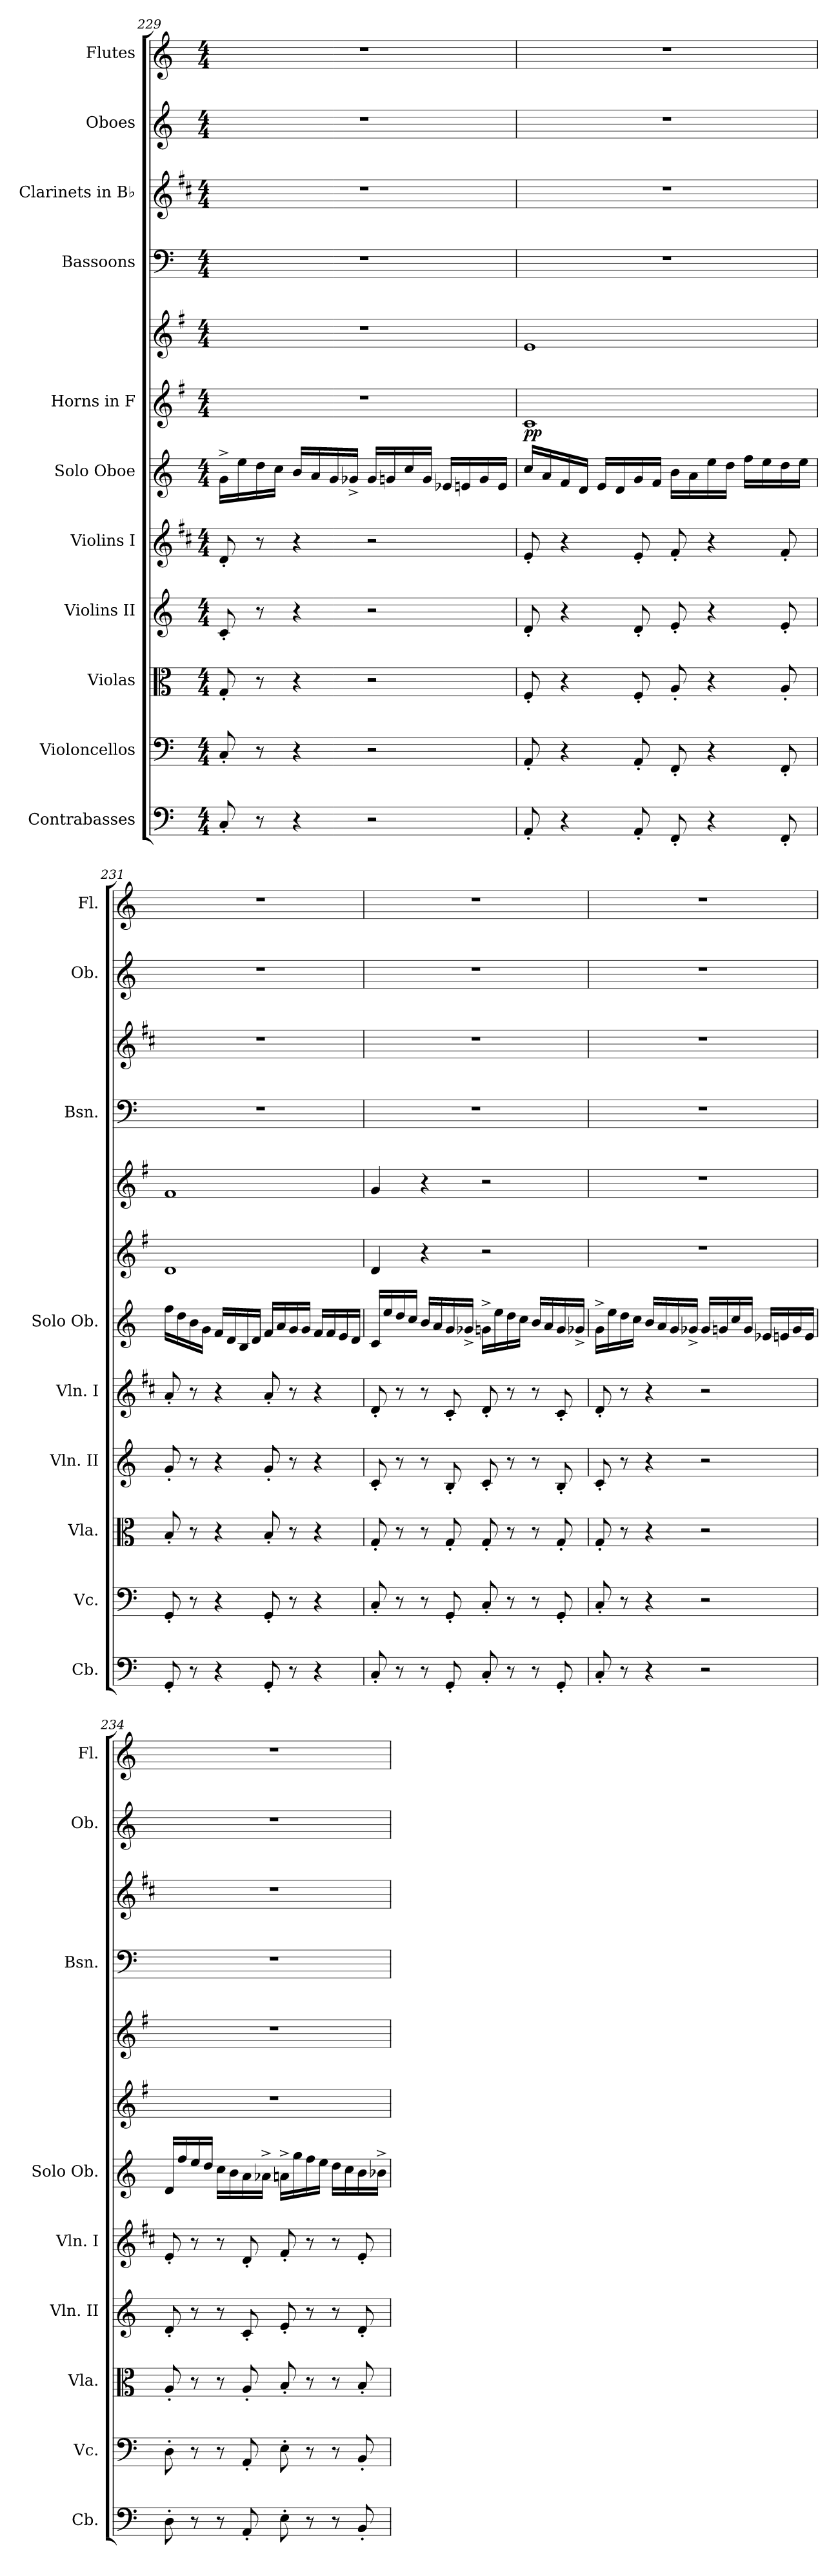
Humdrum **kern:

**kern	**kern	**kern	**kern	**kern	**kern	**kern	**kern	**dynam	**kern	**kern	**kern	**kern
*part11	*part10	*part9	*part8	*part7	*part6	*part5	*part5	*part5	*part4	*part3	*part2	*part1
*staff12	*staff11	*staff10	*staff9	*staff8	*staff7	*staff6	*staff5	*staff5/6	*staff4	*staff3	*staff2	*staff1
*I"Contrabasses	*I"Violoncellos	*I"Violas	*I"Violins II	*I"Violins I	*I"Solo Oboe	*I"Horns in F	*	*	*I"Bassoons	*I"Clarinets in B♭	*I"Oboes	*I"Flutes
*I'Cb.	*I'Vc.	*I'Vla.	*I'Vln. II	*I'Vln. I	*I'Solo Ob.	*	*	*	*I'Bsn.	*	*I'Ob.	*I'Fl.
!!LO:PB:g=z
*clefF4	*clefF4	*clefC3	*clefG2	*clefG2	*clefG2	*clefG2	*clefG2	*	*clefF4	*clefG2	*clefG2	*clefG2
*ITrd7c12	*	*	*	*ITrd1c2	*	*ITrd4c7	*ITrd4c7	*	*	*ITrd1c2	*	*
*k[]	*k[]	*k[]	*k[]	*k[]	*k[]	*k[]	*k[]	*	*k[]	*k[]	*k[]	*k[]
*M4/4	*M4/4	*M4/4	*M4/4	*M4/4	*M4/4	*M4/4	*M4/4	*	*M4/4	*M4/4	*M4/4	*M4/4
=229	=229	=229	=229	=229	=229	=229	=229	=229	=229	=229	=229	=229
8CC'/	8C'/	8G'/	8c'/	8c'/	16g^\LL	1r	1r	.	1r	1r	1r	1r
.	.	.	.	.	16ee\	.	.	.	.	.	.	.
8r	8r	8r	8r	8r	16dd\	.	.	.	.	.	.	.
.	.	.	.	.	16cc\JJ	.	.	.	.	.	.	.
4r	4r	4r	4r	4r	16b/LL	.	.	.	.	.	.	.
.	.	.	.	.	16a/	.	.	.	.	.	.	.
.	.	.	.	.	16g/	.	.	.	.	.	.	.
.	.	.	.	.	16g-X^/JJ	.	.	.	.	.	.	.
2r	2r	2r	2r	2r	16g-/LL	.	.	.	.	.	.	.
.	.	.	.	.	16gn/	.	.	.	.	.	.	.
.	.	.	.	.	16cc/	.	.	.	.	.	.	.
.	.	.	.	.	16g/JJ	.	.	.	.	.	.	.
.	.	.	.	.	16e-X/LL	.	.	.	.	.	.	.
.	.	.	.	.	16en/	.	.	.	.	.	.	.
.	.	.	.	.	16g/	.	.	.	.	.	.	.
.	.	.	.	.	16e/JJ	.	.	.	.	.	.	.
=230	=230	=230	=230	=230	=230	=230	=230	=230	=230	=230	=230	=230
!	!	!	!	!	!	!	!	!LO:DY:b=2	!	!	!	!
!	!	!	!	!	!	!	!	!LO:DY:n=1:b	!	!	!	!
8AAA'/	8AA'/	8F'/	8d'/	8d'/	16cc/LL	1F	1A	p p	1r	1r	1r	1r
.	.	.	.	.	16a/	.	.	.	.	.	.	.
4r	4r	4r	4r	4r	16f/	.	.	.	.	.	.	.
.	.	.	.	.	16d/JJ	.	.	.	.	.	.	.
.	.	.	.	.	16e/LL	.	.	.	.	.	.	.
.	.	.	.	.	16d/	.	.	.	.	.	.	.
8AAA'/	8AA'/	8F'/	8d'/	8d'/	16g/	.	.	.	.	.	.	.
.	.	.	.	.	16f/JJ	.	.	.	.	.	.	.
8FFF'/	8FF'/	8A'/	8e'/	8e'/	16b\LL	.	.	.	.	.	.	.
.	.	.	.	.	16a\	.	.	.	.	.	.	.
4r	4r	4r	4r	4r	16ee\	.	.	.	.	.	.	.
.	.	.	.	.	16dd\JJ	.	.	.	.	.	.	.
.	.	.	.	.	16ff\LL	.	.	.	.	.	.	.
.	.	.	.	.	16ee\	.	.	.	.	.	.	.
8FFF'/	8FF'/	8A'/	8e'/	8e'/	16dd\	.	.	.	.	.	.	.
.	.	.	.	.	16ee\JJ	.	.	.	.	.	.	.
!!LO:PB:g=z
=231	=231	=231	=231	=231	=231	=231	=231	=231	=231	=231	=231	=231
8GGG'/	8GG'/	8B'/	8g'/	8g'/	16ff\LL	1G	1B	.	1r	1r	1r	1r
.	.	.	.	.	16dd\	.	.	.	.	.	.	.
8r	8r	8r	8r	8r	16b\	.	.	.	.	.	.	.
.	.	.	.	.	16g\JJ	.	.	.	.	.	.	.
4r	4r	4r	4r	4r	16f/LL	.	.	.	.	.	.	.
.	.	.	.	.	16d/	.	.	.	.	.	.	.
.	.	.	.	.	16B/	.	.	.	.	.	.	.
.	.	.	.	.	16d/JJ	.	.	.	.	.	.	.
8GGG'/	8GG'/	8B'/	8g'/	8g'/	16f/LL	.	.	.	.	.	.	.
.	.	.	.	.	16a/	.	.	.	.	.	.	.
8r	8r	8r	8r	8r	16g/	.	.	.	.	.	.	.
.	.	.	.	.	16g/JJ	.	.	.	.	.	.	.
4r	4r	4r	4r	4r	16f/LL	.	.	.	.	.	.	.
.	.	.	.	.	16f/	.	.	.	.	.	.	.
.	.	.	.	.	16e/	.	.	.	.	.	.	.
.	.	.	.	.	16d/JJ	.	.	.	.	.	.	.
=232	=232	=232	=232	=232	=232	=232	=232	=232	=232	=232	=232	=232
8CC'/	8C'/	8G'/	8c'/	8c'/	16c/LL	4G/	4c/	.	1r	1r	1r	1r
.	.	.	.	.	16ee/	.	.	.	.	.	.	.
8r	8r	8r	8r	8r	16dd/	.	.	.	.	.	.	.
.	.	.	.	.	16cc/JJ	.	.	.	.	.	.	.
8r	8r	8r	8r	8r	16b/LL	4r	4r	.	.	.	.	.
.	.	.	.	.	16a/	.	.	.	.	.	.	.
8GGG'/	8GG'/	8G'/	8B'/	8B'/	16g/	.	.	.	.	.	.	.
.	.	.	.	.	16g-X^/JJ	.	.	.	.	.	.	.
8CC'/	8C'/	8G'/	8c'/	8c'/	16gn^\LL	2r	2r	.	.	.	.	.
.	.	.	.	.	16ee\	.	.	.	.	.	.	.
8r	8r	8r	8r	8r	16dd\	.	.	.	.	.	.	.
.	.	.	.	.	16cc\JJ	.	.	.	.	.	.	.
8r	8r	8r	8r	8r	16b/LL	.	.	.	.	.	.	.
.	.	.	.	.	16a/	.	.	.	.	.	.	.
8GGG'/	8GG'/	8G'/	8B'/	8B'/	16g/	.	.	.	.	.	.	.
.	.	.	.	.	16g-X^/JJ	.	.	.	.	.	.	.
!!LO:PB:g=z
=233	=233	=233	=233	=233	=233	=233	=233	=233	=233	=233	=233	=233
8CC'/	8C'/	8G'/	8c'/	8c'/	16g^\LL	1r	1r	.	1r	1r	1r	1r
.	.	.	.	.	16ee\	.	.	.	.	.	.	.
8r	8r	8r	8r	8r	16dd\	.	.	.	.	.	.	.
.	.	.	.	.	16cc\JJ	.	.	.	.	.	.	.
4r	4r	4r	4r	4r	16b/LL	.	.	.	.	.	.	.
.	.	.	.	.	16a/	.	.	.	.	.	.	.
.	.	.	.	.	16g/	.	.	.	.	.	.	.
.	.	.	.	.	16g-X^/JJ	.	.	.	.	.	.	.
2r	2r	2r	2r	2r	16g-/LL	.	.	.	.	.	.	.
.	.	.	.	.	16gn/	.	.	.	.	.	.	.
.	.	.	.	.	16cc/	.	.	.	.	.	.	.
.	.	.	.	.	16g/JJ	.	.	.	.	.	.	.
.	.	.	.	.	16e-X/LL	.	.	.	.	.	.	.
.	.	.	.	.	16en/	.	.	.	.	.	.	.
.	.	.	.	.	16g/	.	.	.	.	.	.	.
.	.	.	.	.	16e/JJ	.	.	.	.	.	.	.
=234	=234	=234	=234	=234	=234	=234	=234	=234	=234	=234	=234	=234
8DD'\	8D'\	8A'/	8d'/	8d'/	16d/LL	1r	1r	.	1r	1r	1r	1r
.	.	.	.	.	16ff/	.	.	.	.	.	.	.
8r	8r	8r	8r	8r	16ee/	.	.	.	.	.	.	.
.	.	.	.	.	16dd/JJ	.	.	.	.	.	.	.
8r	8r	8r	8r	8r	16cc\LL	.	.	.	.	.	.	.
.	.	.	.	.	16b\	.	.	.	.	.	.	.
8AAA'/	8AA'/	8A'/	8c'/	8c'/	16a\	.	.	.	.	.	.	.
.	.	.	.	.	16a-X^\JJ	.	.	.	.	.	.	.
8EE'\	8E'\	8B'/	8e'/	8e'/	16an^\LL	.	.	.	.	.	.	.
.	.	.	.	.	16gg\	.	.	.	.	.	.	.
8r	8r	8r	8r	8r	16ff\	.	.	.	.	.	.	.
.	.	.	.	.	16ee\JJ	.	.	.	.	.	.	.
8r	8r	8r	8r	8r	16dd\LL	.	.	.	.	.	.	.
.	.	.	.	.	16cc\	.	.	.	.	.	.	.
8BBB'/	8BB'/	8B'/	8d'/	8d'/	16b\	.	.	.	.	.	.	.
.	.	.	.	.	16b-X^\JJ	.	.	.	.	.	.	.
=	=	=	=	=	=	=	=	=	=	=	=	=
*-	*-	*-	*-	*-	*-	*-	*-	*-	*-	*-	*-	*-
